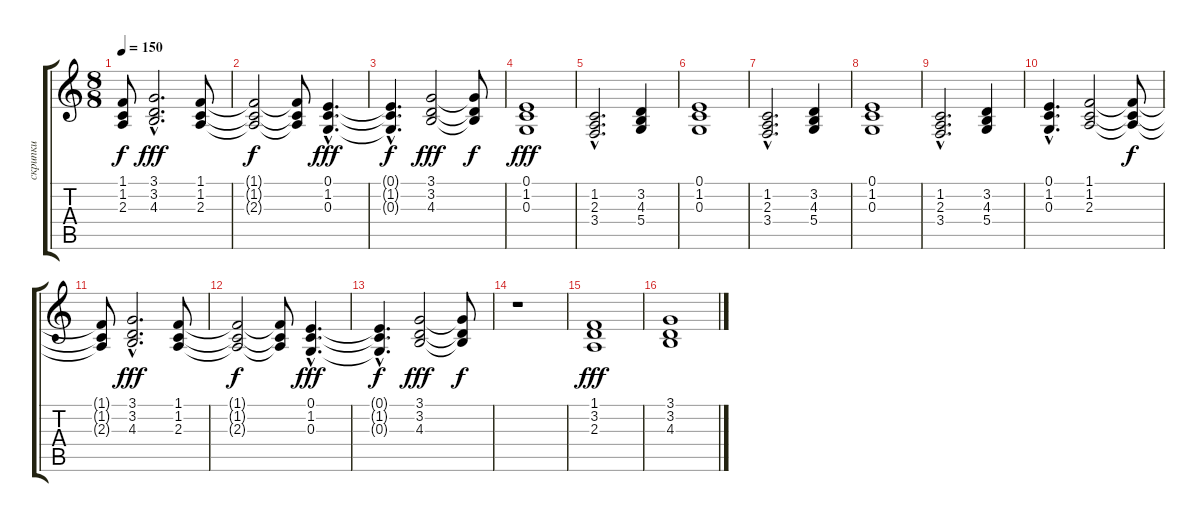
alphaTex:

\track ("скрипки" "скрипки") {instrument synthstrings1}
\staff {score tabs}
\tuning (E4 B3 G3 D3 A2 E2) {hide}
\ts (8 8)
\tempo 150
\clef g2
\ks c
(1.1{t} 1.2{t} 2.3{t}).8{dy f} (3.1{hac} 3.2{hac} 4.3{hac}).2{d dy fff} (1.1 1.2 2.3).8 |
(1.1{t} 1.2{t} 2.3{t}).2{dy f} (1.1{t} 1.2{t} 2.3{t}).8 (0.1{hac} 1.2{hac} 0.3{hac}).4{d dy fff} |
(0.1{hac t} 1.2{hac t} 0.3{hac t}).4{d dy f} (3.1 3.2 4.3).2{dy fff} (3.1{t} 3.2{t} 4.3{t}).8{dy f} |
(0.1 1.2 0.3).1{dy fff} |
(1.2{hac} 2.3{hac} 3.4{hac}).2{d} (3.2 4.3 5.4).4 |
(0.1 1.2 0.3).1 |
(1.2{hac} 2.3{hac} 3.4{hac}).2{d} (3.2 4.3 5.4).4 |
(0.1 1.2 0.3).1 |
(1.2{hac} 2.3{hac} 3.4{hac}).2{d} (3.2 4.3 5.4).4 |
(0.1{hac} 1.2{hac} 0.3{hac}).4{d} (1.1 1.2 2.3).2 (1.1{t} 1.2{t} 2.3{t}).8{dy f} |
(1.1{t} 1.2{t} 2.3{t}).8 (3.1{hac} 3.2{hac} 4.3{hac}).2{d dy fff} (1.1 1.2 2.3).8 |
(1.1{t} 1.2{t} 2.3{t}).2{dy f} (1.1{t} 1.2{t} 2.3{t}).8 (0.1{hac} 1.2{hac} 0.3{hac}).4{d dy fff} |
(0.1{hac t} 1.2{hac t} 0.3{hac t}).4{d dy f} (3.1 3.2 4.3).2{dy fff} (3.1{t} 3.2{t} 4.3{t}).8{dy f} |
r.1 |
(1.1 3.2 2.3).1{dy fff} |
(3.1 3.2 4.3).1
